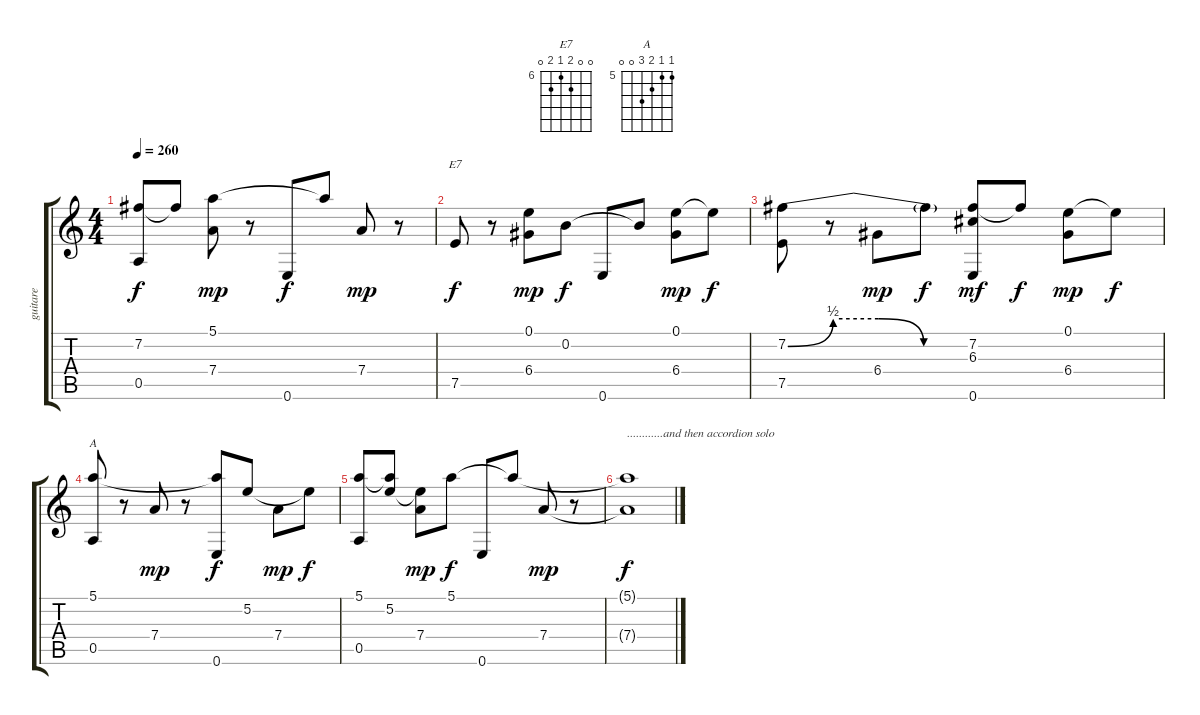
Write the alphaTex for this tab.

\track ("guitare" "guitare") {instrument acousticguitarnylon}
\staff {score tabs}
\tuning (E4 B3 G3 D3 A2 E2) {hide}
\chord ("E7" 0 0 7 6 7 0) {firstfret 6}
\chord ("A" 5 5 6 7 0 0) {firstfret 5}
\ts (4 4)
\tempo 260
\clef g2
\ks c
(7.2 0.5).8{dy f} 7.2{t}.8 (5.1 7.4).8{dy mp} r.8 0.6.8{dy f} 5.1{t}.8 7.4.8{dy mp} r.8 |
7.5.8{ch "E7" dy f} r.8 (0.1 6.4).8{dy mp} 0.2.8{dy f} 0.6.8 0.2{t}.8 (0.1 6.4).8{dy mp} 0.1{t}.8{dy f} |
(7.2{be (custom 0 0 15 2 30 2 45 0 60 0)} 7.5).8 r.8 6.4.8{dy mp} 7.2{t}.8{dy f} (7.2 6.3{t} 0.6).8{dy mf} 7.2{t}.8{dy f} (0.1 6.4).8{dy mp} 0.1{t}.8{dy f} |
(5.1 0.5).8{ch "A"} r.8 7.4.8{dy mp} r.8 (5.1{t} 0.6).8{dy f} 5.2.8 7.4.8{dy mp} 5.2{t}.8{dy f} |
(5.1 0.5).8 (5.1{t} 5.2).8 (5.2{t} 7.4).8{dy mp} 5.1.8{dy f} 0.6.8 5.1{t}.8 7.4.8{dy mp} r.8 |
(5.1{t} 7.4{t}).1{txt "............and then accordion solo" dy f}
